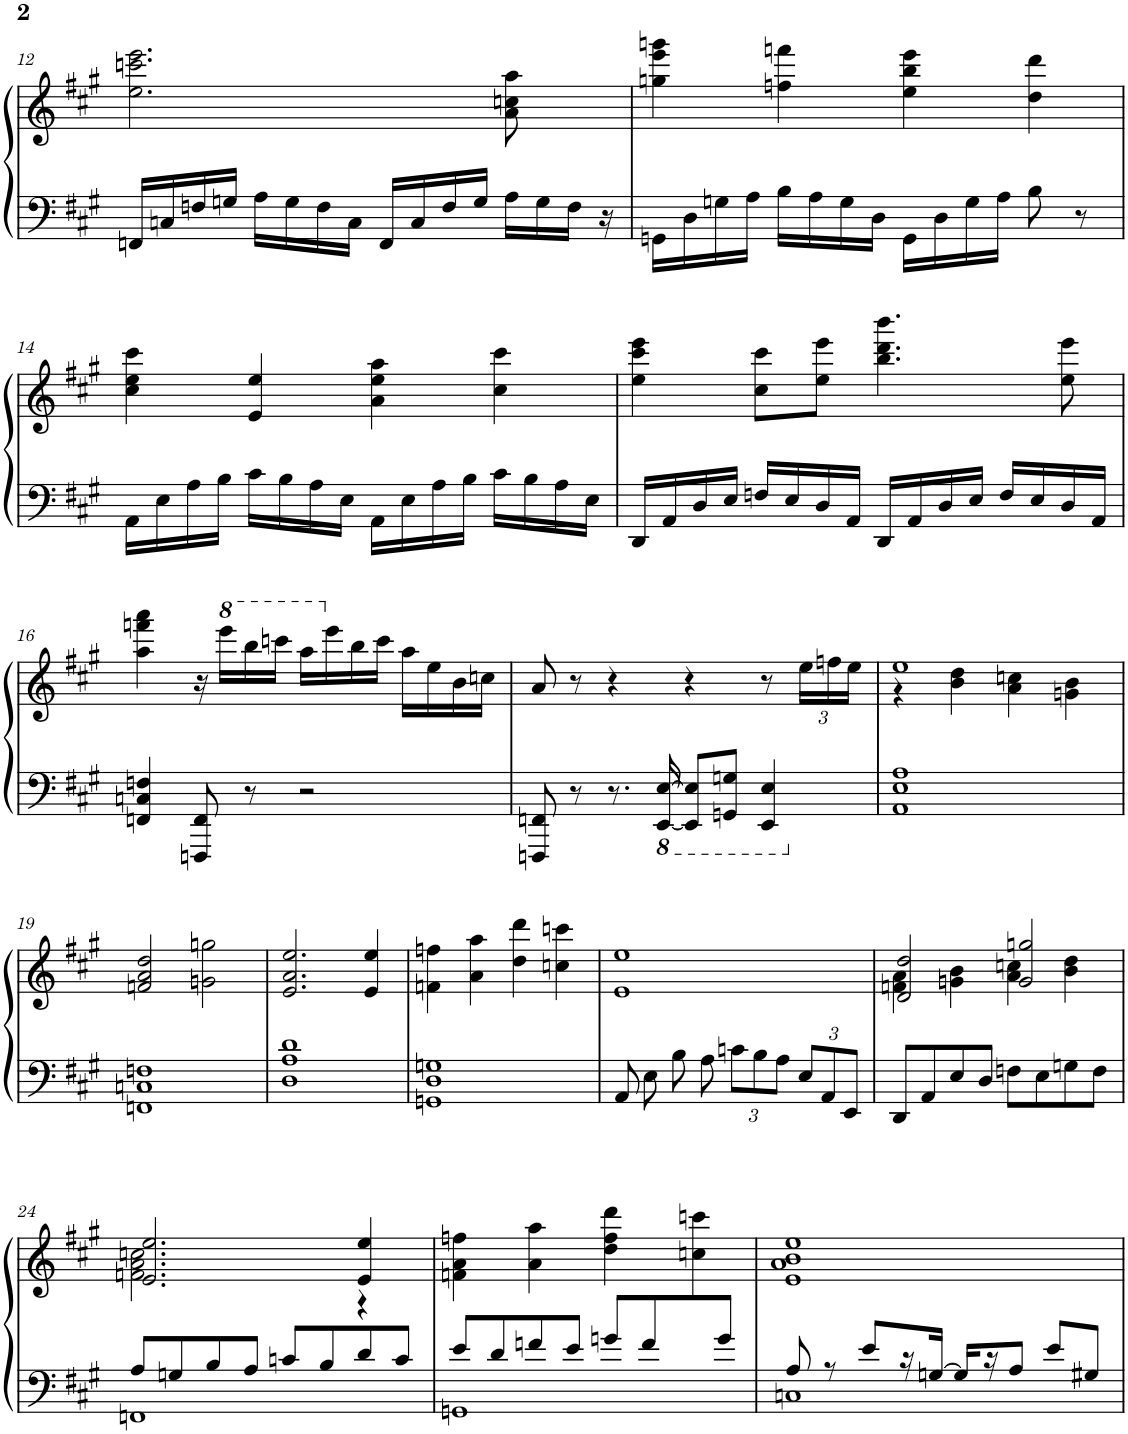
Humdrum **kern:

**kern	**kern
*part1	*part1
*staff2	*staff1
*I"Piano	*
*I'Pno	*
!!LO:PB:g=z
*clefF4	*clefG2
*k[f#c#g#]	*k[f#c#g#]
*M4/4	*M4/4
=12	=12
16FFn/LL	2.ee\ 2.cccn\ 2.eee\
16Cn/	.
16Fn/	.
16Gn/JJ	.
16A\LL	.
16G\	.
16F\	.
16C\JJ	.
16FF/LL	.
16C/	.
16F/	.
16G/JJ	.
16A\LL	8a\ 8ccn\ 8aa\
16G\	.
16F\JJ	8ryy
16r	.
=13	=13
16GGn\LL	4ggn\ 4eee\ 4gggn\
16D\	.
16Gn\	.
16A\JJ	.
16B\LL	4ffn\ 4fffn\
16A\	.
16G\	.
16D\JJ	.
16GG\LL	4ee\ 4bb\ 4eee\
16D\	.
16G\	.
16A\JJ	.
8B\	4dd\ 4ddd\
8r	.
!!LO:LB:g=z
=14	=14
16AA\LL	4cc#\ 4ee\ 4ccc#\
16E\	.
16A\	.
16B\JJ	.
16c#\LL	4e/ 4ee/
16B\	.
16A\	.
16E\JJ	.
16AA\LL	4a\ 4ee\ 4aa\
16E\	.
16A\	.
16B\JJ	.
16c#\LL	4cc#\ 4ccc#\
16B\	.
16A\	.
16E\JJ	.
=15	=15
16DD/LL	4ee\ 4ccc#\ 4eee\
16AA/	.
16D/	.
16E/JJ	.
16Fn/LL	8cc#\ 8ccc#\L
16E/	.
16D/	8ee\ 8eee\J
16AA/JJ	.
16DD/LL	4.bb\ 4.ddd\ 4.bbb\
16AA/	.
16D/	.
16E/JJ	.
16F/LL	.
16E/	.
16D/	8ee\ 8eee\
16AA/JJ	.
!!LO:LB:g=z
=16	=16
4FFn/ 4Cn/ 4Fn/	4aa\ 4fffn\ 4aaa\
8FFFn/ 8FF/	16r
*	*8va
.	16eeee\LL
8r	16bbb\
.	16ccccn\JJ
2r	16aaa\LL
*	*X8va
.	16eee\
.	16bb\
.	16ccc\JJ
.	16aa\LL
.	16ee\
.	16b\
.	16ccn\JJ
=17	=17
8FFFn/ 8FFn/	8a/
8r	8r
8.r	4r
*8ba	*
[<16EEE/ [16EE/	.
8EEE/] 8EE/]L	4r
8GGGn/ 8GGn/J	.
4EEE/ 4EE/	8r
*	*Xbrackettup
.	24ee\LL
.	24ffn\
.	24ee\JJ
=18	=18
*X8ba	*
*^	*^
*	*^	*	*
1A	1E	1AA	1ee	4r
.	.	.	.	4b\ 4dd\
.	.	.	.	4a\ 4ccn\
.	.	.	.	4gn\ 4b\
*	*	*	*v	*v
!!LO:LB:g=z
=19	=19	=19	=19
1Fn	1Cn	1FFn	2fn/ 2a/ 2dd/
.	.	.	2gn\ 2ggn\
=20	=20	=20	=20
1d	1A	1D	2.e/ 2.a/ 2.ee/
.	.	.	4e/ 4ee/
=21	=21	=21	=21
1Gn	1D	1GGn	4fn\ 4ffn\
.	.	.	4a\ 4aa\
.	.	.	4dd\ 4ddd\
.	.	.	4ccn\ 4cccn\
*v	*v	*v	*
=22	=22
*	*^
8AA/	1ee	1e
8E\	.	.
8B\	.	.
8A\	.	.
*Xbrackettup	*	*
12cn\L	.	.
12B\	.	.
12A\J	.	.
12E/L	.	.
12AA/	.	.
12EE/J	.	.
=23	=23	=23
8DD/L	2d/ 2dd/	4fn\ 4a\
8AA/	.	.
8E/	.	4gn\ 4b\
8D/J	.	.
8Fn\L	2g/ 2ggn/	4a\ 4ccn\
8E\	.	.
8Gn\	.	4b\ 4dd\
8F\J	.	.
!!LO:LB:g=z	!!
=24	=24	=24
*^	*	*
8A/L	1FFn	2.e/ 2.ee/	2.fn\ 2.a\ 2.ccn\
8Gn/	.	.	.
8B/	.	.	.
8A/J	.	.	.
8cn/L	.	.	.
8B/	.	.	.
8d/	.	4e/ 4ee/	4r
8c/J	.	.	.
=25	=25	=25	=25
8e/L	1GGn	4fn\ 4a\ 4ffn\	2.ryy
8d/	.	.	.
8fn/	.	4a\ 4aa\	.
8e/J	.	.	.
8gn/L	.	4dd\ 4ff\ 4ddd\	.
8f/	.	.	.
8ryy	.	4ryy	8ccn\ 8cccn\
8g/J	.	.	8ryy
=26	=26	=26	=26
*	*	*	*^
8A/	1Cn	1ee	1a 1b	1e
8r	.	.	.	.
8e/L	.	.	.	.
16r	.	.	.	.
[16Gn/JJ	.	.	.	.
16G/LL]	.	.	.	.
16r	.	.	.	.
8A/J	.	.	.	.
8e/L	.	.	.	.
8G#X/J	.	.	.	.
*v	*v	*	*	*
*	*v	*v	*v
=	=
*-	*-
